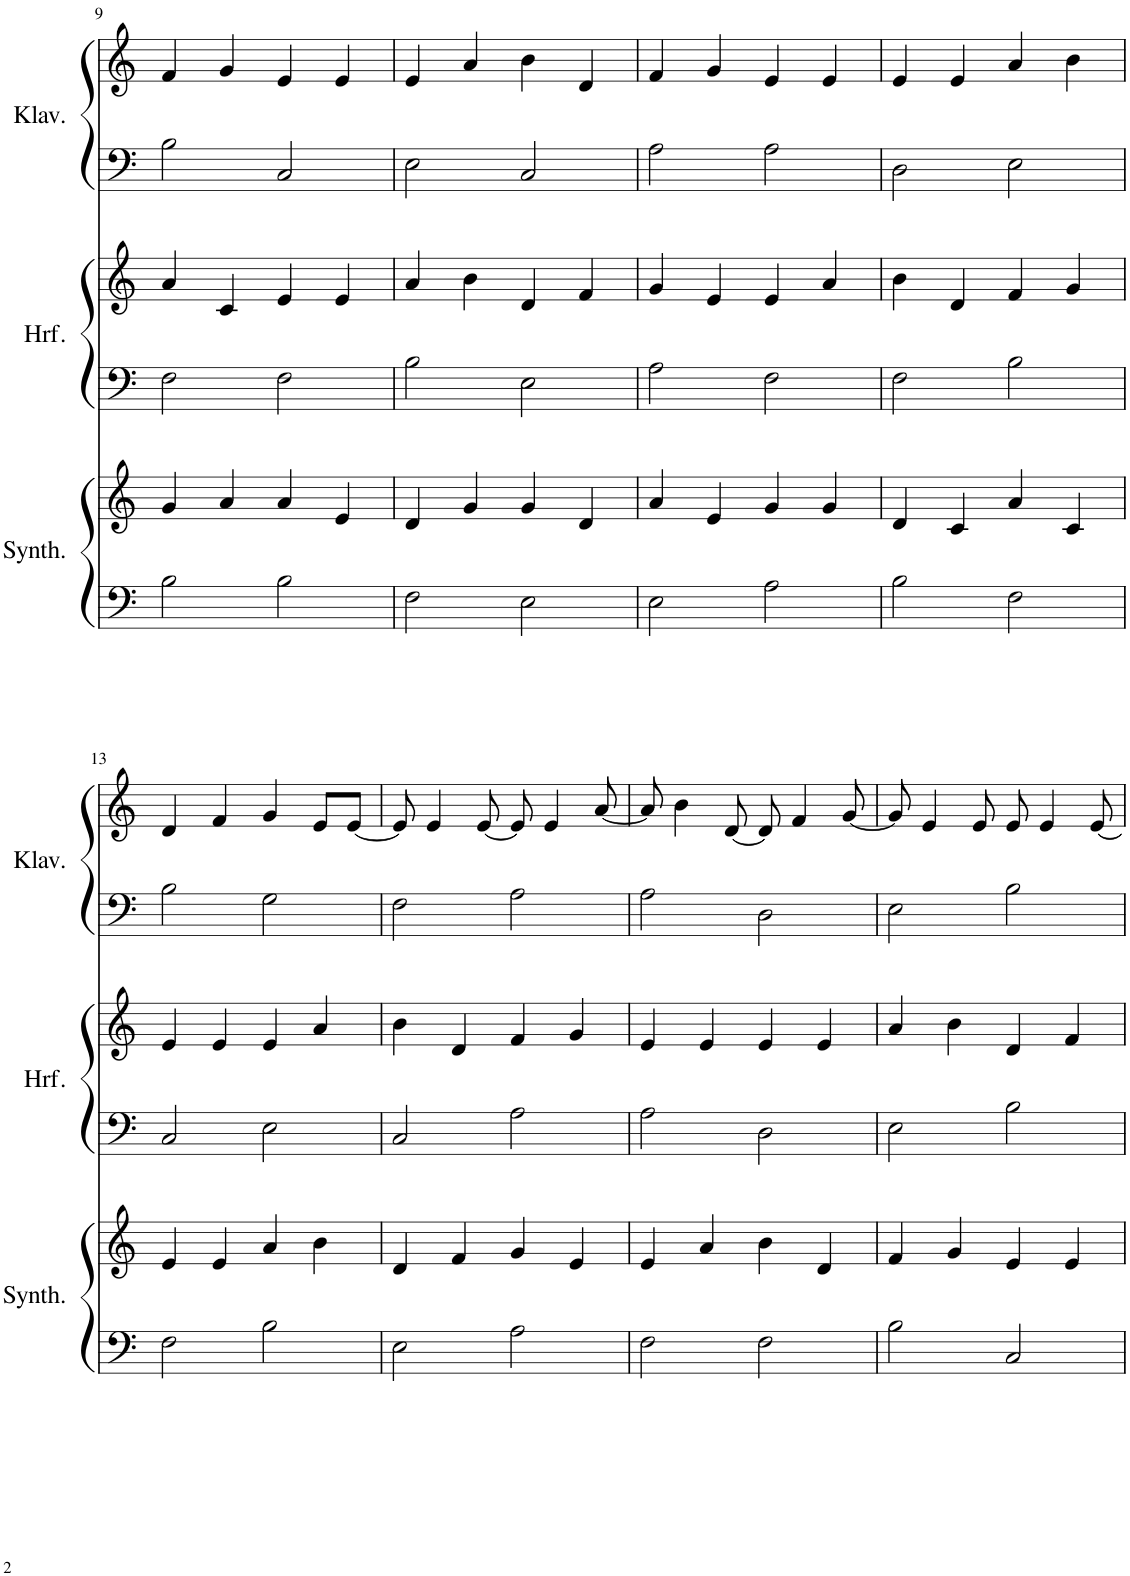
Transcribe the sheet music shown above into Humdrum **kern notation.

**kern	**kern	**kern	**kern	**kern	**kern
*part3	*part3	*part2	*part2	*part1	*part1
*staff6	*staff5	*staff4	*staff3	*staff2	*staff1
*I"String Synthesizer	*	*I"Harfe	*	*I"Klavier	*
*I'Synth.	*	*I'Hrf.	*	*I'Klav.	*
!!LO:PB:g=z
*clefF4	*clefG2	*clefF4	*clefG2	*clefF4	*clefG2
*k[]	*k[]	*k[]	*k[]	*k[]	*k[]
*M4/4	*M4/4	*M4/4	*M4/4	*M4/4	*M4/4
=9	=9	=9	=9	=9	=9
2B\	4g/	2F\	4a/	2B\	4f/
.	4a/	.	4c/	.	4g/
2B\	4a/	2F\	4e/	2C/	4e/
.	4e/	.	4e/	.	4e/
=10	=10	=10	=10	=10	=10
2F\	4d/	2B\	4a/	2E\	4e/
.	4g/	.	4b\	.	4a/
2E\	4g/	2E\	4d/	2C/	4b\
.	4d/	.	4f/	.	4d/
=11	=11	=11	=11	=11	=11
2E\	4a/	2A\	4g/	2A\	4f/
.	4e/	.	4e/	.	4g/
2A\	4g/	2F\	4e/	2A\	4e/
.	4g/	.	4a/	.	4e/
=12	=12	=12	=12	=12	=12
2B\	4d/	2F\	4b\	2D\	4e/
.	4c/	.	4d/	.	4e/
2F\	4a/	2B\	4f/	2E\	4a/
.	4c/	.	4g/	.	4b\
!!LO:LB:g=z
=13	=13	=13	=13	=13	=13
2F\	4e/	2C/	4e/	2B\	4d/
.	4e/	.	4e/	.	4f/
2B\	4a/	2E\	4e/	2G\	4g/
.	4b\	.	4a/	.	8e/L
.	.	.	.	.	[8e/J
=14	=14	=14	=14	=14	=14
2E\	4d/	2C/	4b\	2F\	8e/]
.	.	.	.	.	4e/
.	4f/	.	4d/	.	.
.	.	.	.	.	[8e/
2A\	4g/	2A\	4f/	2A\	8e/]
.	.	.	.	.	4e/
.	4e/	.	4g/	.	.
.	.	.	.	.	[8a/
=15	=15	=15	=15	=15	=15
2F\	4e/	2A\	4e/	2A\	8a/]
.	.	.	.	.	4b\
.	4a/	.	4e/	.	.
.	.	.	.	.	[8d/
2F\	4b\	2D\	4e/	2D\	8d/]
.	.	.	.	.	4f/
.	4d/	.	4e/	.	.
.	.	.	.	.	[8g/
=16	=16	=16	=16	=16	=16
2B\	4f/	2E\	4a/	2E\	8g/]
.	.	.	.	.	4e/
.	4g/	.	4b\	.	.
.	.	.	.	.	8e/
2C/	4e/	2B\	4d/	2B\	8e/
.	.	.	.	.	4e/
.	4e/	.	4f/	.	.
.	.	.	.	.	[8e/
=	=	=	=	=	=
*-	*-	*-	*-	*-	*-
